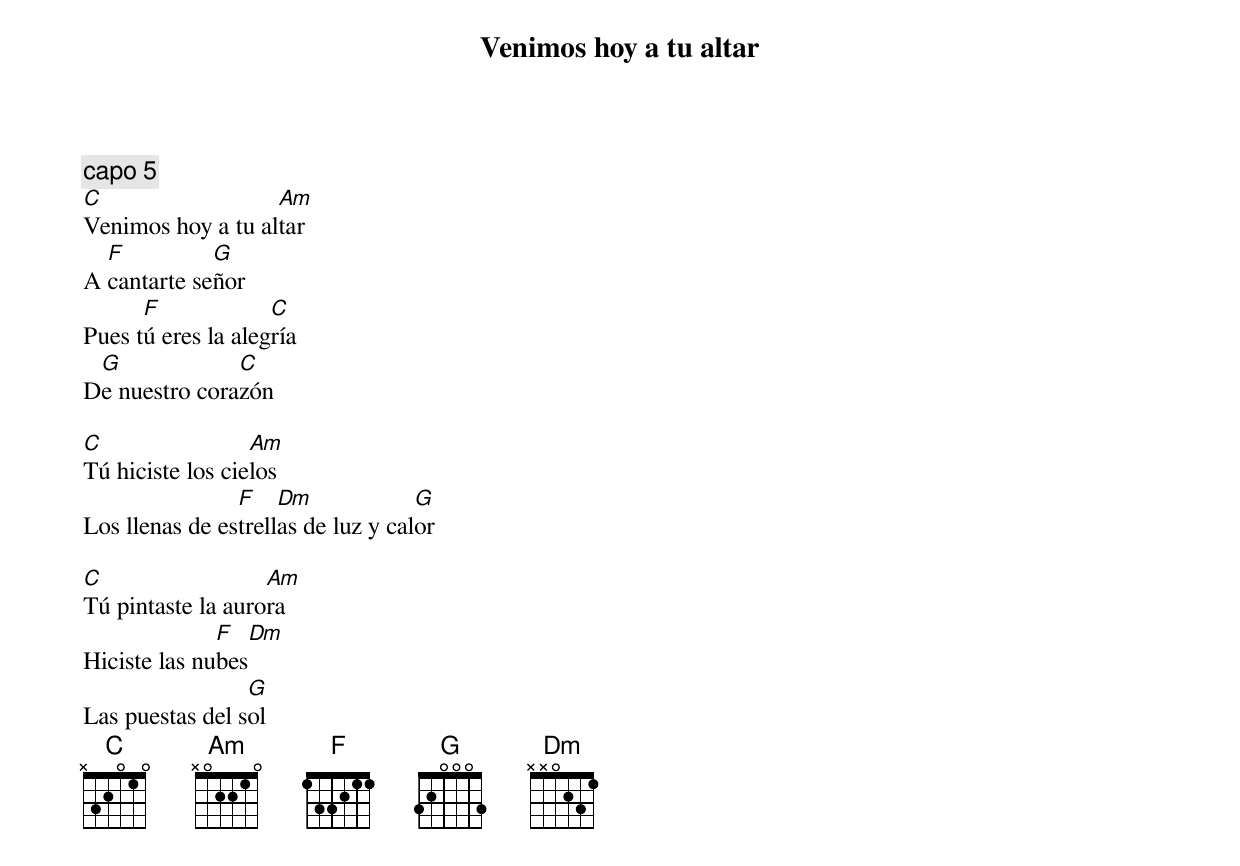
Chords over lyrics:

Venimos hoy a tu altar


capo 5
C                  Am
Venimos hoy a tu altar
  F          G
A cantarte señor
      F             C
Pues tú eres la alegría
 G             C
De nuestro corazón

C                 Am
Tú hiciste los cielos
                F    Dm             G
Los llenas de estrellas de luz y calor

C                  Am
Tú pintaste la aurora
              F  Dm
Hiciste las nubes
                 G
Las puestas del sol
